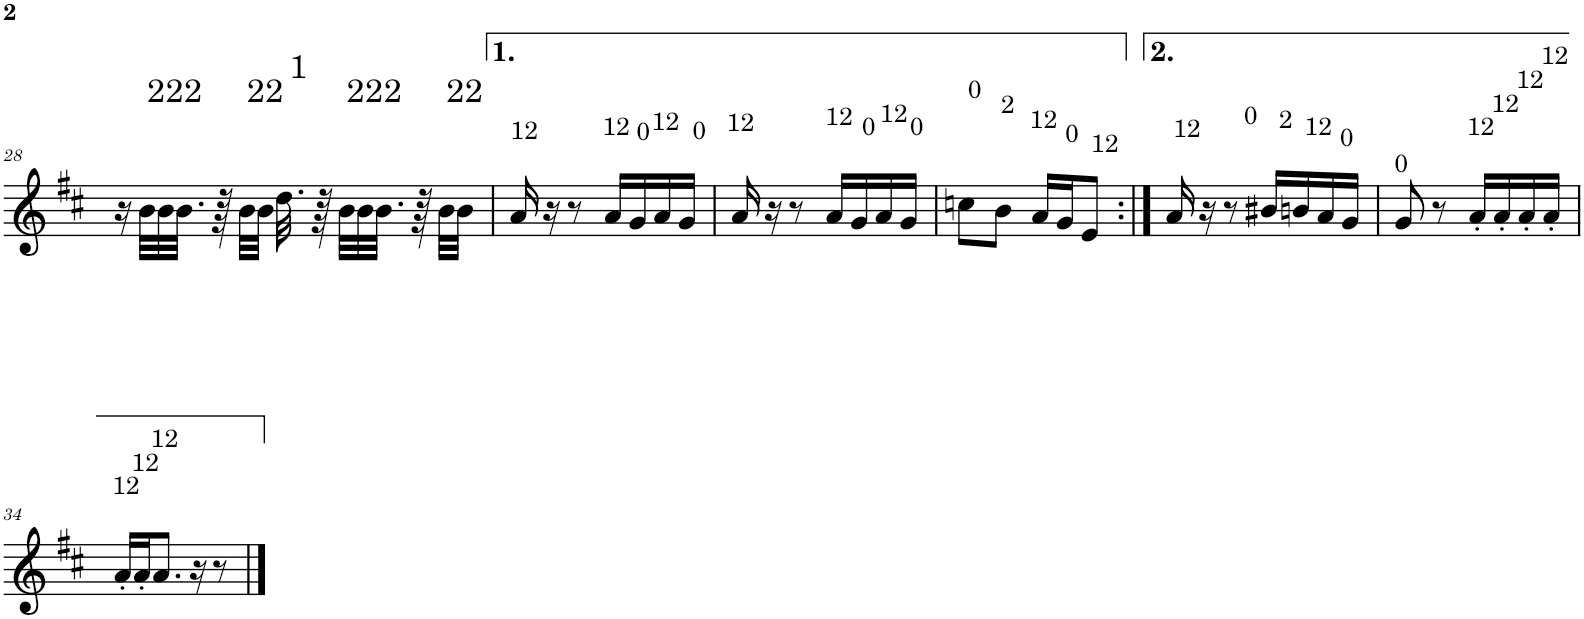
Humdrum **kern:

**kern
*part1
*staff1
*I"Pete
!!LO:PB:g=z
*clefG2
*Trd1c2
*k[f#c#]
*M2/4
=28
16r
!LO:TX:a:t=2
32b\LLL
!LO:TX:a:t=2
32b\
!LO:TX:a:t=2
32.b\JJJ
64r
!LO:TX:a:t=2
32b\LLL
!LO:TX:a:t=2
32b\JJJ
!LO:TX:a:t=1
32.dd\
64r
!LO:TX:a:t=2
32b\LLL
!LO:TX:a:t=2
32b\
!LO:TX:a:t=2
32.b\JJJ
64r
!LO:TX:a:t=2
32b\LLL
!LO:TX:a:t=2
32b\JJJ
=29
!LO:TX:a:t=12
16a/
16r
8r
!LO:TX:a:t=12
16a/LL
!LO:TX:a:t=0
16g/
!LO:TX:a:t=12
16a/
!LO:TX:a:t=0
16g/JJ
=30
!LO:TX:a:t=12
16a/
16r
8r
!LO:TX:a:t=12
16a/LL
!LO:TX:a:t=0
16g/
!LO:TX:a:t=12
16a/
!LO:TX:a:t=0
16g/JJ
=31
!LO:TX:a:t=0
8ccn\L
!LO:TX:a:t=2
8b\J
!LO:TX:a:t=12
16a/LL
!LO:TX:a:t=0
16g/J
!LO:TX:a:t=12
8e/J
=32:|!
!LO:TX:a:t=12
16a/
16r
8r
!LO:TX:a:t=0
16b#X/LL
!LO:TX:a:t=2
16bn/
!LO:TX:a:t=12
16a/
!LO:TX:a:t=0
16g/JJ
=33
!LO:TX:a:t=0
8g/
8r
!LO:TX:a:t=12
16a'/LL
!LO:TX:a:t=12
16a'/
!LO:TX:a:t=12
16a'/
!LO:TX:a:t=12
16a'/JJ
!!LO:LB:g=z
=34
!LO:TX:a:t=12
16a'/LL
!LO:TX:a:t=12
16a'/J
!LO:TX:a:t=12
8.a/J
16r
8r
==
*-
